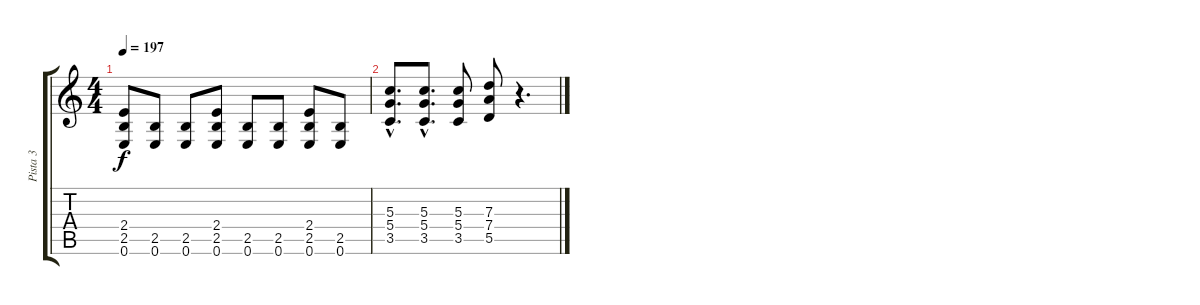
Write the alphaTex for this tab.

\track ("Pista 3" "Pista 3") {instrument distortionguitar}
\staff {score tabs}
\tuning (E4 B3 G3 D3 A2 E2) {hide}
\ts (4 4)
\tempo 197
\clef g2
\ks c
(2.4 2.5 0.6).8{dy f} (2.5 0.6).8 (2.5 0.6).8 (2.4 2.5 0.6).8 (2.5 0.6).8 (2.5 0.6).8 (2.4 2.5 0.6).8 (2.5 0.6).8 |
(5.3{hac} 5.4{hac} 3.5{hac}).8{d} (5.3{hac} 5.4{hac} 3.5{hac}).8{d} (5.3 5.4 3.5).8 (7.3 7.4 5.5).8 r.4{d}
